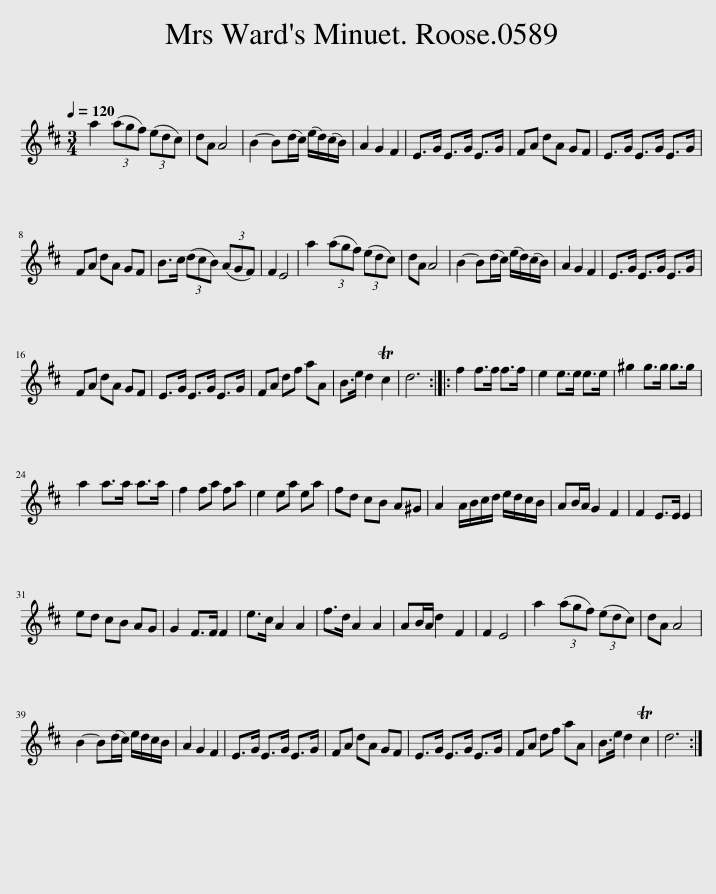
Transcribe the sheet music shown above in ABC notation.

X:1
L:1/8
Q:1/4=120
M:3/4
I:linebreak $
K:D
V:1 treble
V:1
 a2 (3(agf) (3(edc) | dA A4 | B2- B(d/c/) (e/d/)(c/B/) | A2 G2 F2 | E>G E>G E>G | %5
 FA dA GF | E>G E>G E>G |$ FA dA GF | B>c (3(dcB) (3(AGF) | F2 E4 | %10
 a2 (3(agf) (3(edc) | dA A4 | B2- B(d/c/) (e/d/)(c/B/) | A2 G2 F2 | E>G E>G E>G |$ %15
 FA dA GF | E>G E>G E>G | FA df aA | B>e d2 Tc2 | d6 :: %20
 f2 f>f f>f | e2 e>e e>e | ^g2 g>g g>g |$ a2 a>a a>a | f2 fa fa | %25
 e2 ea ea | fd cB A^G | A2 A/B/c/d/ e/d/c/B/ | AB/A/ G2 F2 | F2 E>E E2 |$ %30
 ed cB AG | G2 F>F F2 | e>c A2 A2 | f>d A2 A2 | AB/A/ d2 F2 | %35
 F2 E4 | a2 (3(agf) (3(edc) | dA A4 |$ B2- B(d/c/) e/d/c/B/ | A2 G2 F2 | %40
 E>G E>G E>G | FA dA GF | E>G E>G E>G | FA df aA | B>e d2 Tc2 | %45
 d6 :| %46
